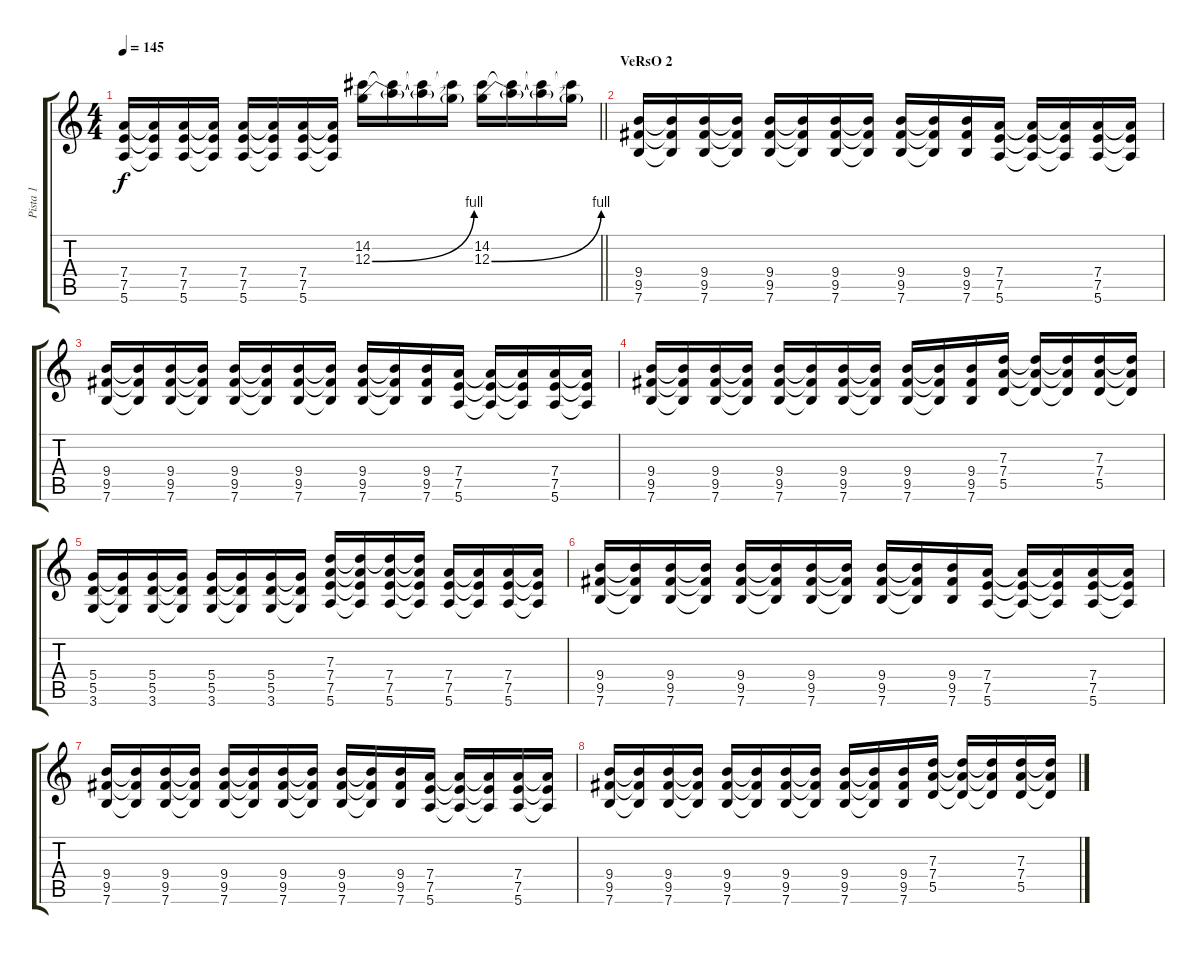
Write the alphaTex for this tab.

\track ("Pista 1" "Pista 1") {instrument distortionguitar}
\staff {score tabs}
\tuning (E4 B3 G3 D3 A2 E2) {hide}
\ts (4 4)
\tempo 145
\clef g2
\barLineRight lightlight
\ks c
(7.4 7.5 5.6).16{dy f} (7.4{t} 7.5{t} 5.6{t}).16 (7.4 7.5 5.6).16 (7.4{t} 7.5{t} 5.6{t}).16 (7.4 7.5 5.6).16 (7.4{t} 7.5{t} 5.6{t}).16 (7.4 7.5 5.6).16 (7.4{t} 7.5{t} 5.6{t}).16 (14.2 12.3{be (bend 0 0 60 4)}).16 (14.2{t} 12.3{t}).16 (14.2{t} 12.3{t}).16 (14.2{t} 12.3{t}).16 (14.2 12.3{be (bend 0 0 60 4)}).16 (14.2{t} 12.3{t}).16 (14.2{t} 12.3{t}).16 (14.2{t} 12.3{t}).16 |
\section ("" "VeRsO 2")
(9.4 9.5 7.6).16 (9.4{t} 9.5{t} 7.6{t}).16 (9.4 9.5 7.6).16 (9.4{t} 9.5{t} 7.6{t}).16 (9.4 9.5 7.6).16 (9.4{t} 9.5{t} 7.6{t}).16 (9.4 9.5 7.6).16 (9.4{t} 9.5{t} 7.6{t}).16 (9.4 9.5 7.6).16 (9.4{t} 9.5{t} 7.6{t}).16 (9.4 9.5 7.6).16 (7.4 7.5 5.6).16 (7.4{t} 7.5{t} 5.6{t}).16 (7.4{t} 7.5{t} 5.6{t}).16 (7.4 7.5 5.6).16 (7.4{t} 7.5{t} 5.6{t}).16 |
(9.4 9.5 7.6).16 (9.4{t} 9.5{t} 7.6{t}).16 (9.4 9.5 7.6).16 (9.4{t} 9.5{t} 7.6{t}).16 (9.4 9.5 7.6).16 (9.4{t} 9.5{t} 7.6{t}).16 (9.4 9.5 7.6).16 (9.4{t} 9.5{t} 7.6{t}).16 (9.4 9.5 7.6).16 (9.4{t} 9.5{t} 7.6{t}).16 (9.4 9.5 7.6).16 (7.4 7.5 5.6).16 (7.4{t} 7.5{t} 5.6{t}).16 (7.4{t} 7.5{t} 5.6{t}).16 (7.4 7.5 5.6).16 (7.4{t} 7.5{t} 5.6{t}).16 |
(9.4 9.5 7.6).16 (9.4{t} 9.5{t} 7.6{t}).16 (9.4 9.5 7.6).16 (9.4{t} 9.5{t} 7.6{t}).16 (9.4 9.5 7.6).16 (9.4{t} 9.5{t} 7.6{t}).16 (9.4 9.5 7.6).16 (9.4{t} 9.5{t} 7.6{t}).16 (9.4 9.5 7.6).16 (9.4{t} 9.5{t} 7.6{t}).16 (9.4 9.5 7.6).16 (7.3 7.4 5.5).16 (7.3{t} 7.4{t} 5.5{t}).16 (7.3{t} 7.4{t} 5.5{t}).16 (7.3 7.4 5.5).16 (7.3{t} 7.4{t} 5.5{t}).16 |
(5.4 5.5 3.6).16 (5.4{t} 5.5{t} 3.6{t}).16 (5.4 5.5 3.6).16 (5.4{t} 5.5{t} 3.6{t}).16 (5.4 5.5 3.6).16 (5.4{t} 5.5{t} 3.6{t}).16 (5.4 5.5 3.6).16 (5.4{t} 5.5{t} 3.6{t}).16 (7.3 7.4 7.5 5.6).16 (7.3{t} 7.4{t} 7.5{t} 5.6{t}).16 (7.3{t} 7.4 7.5 5.6).16 (7.3{t} 7.4{t} 7.5{t} 5.6{t}).16 (7.4 7.5 5.6).16 (7.4{t} 7.5{t} 5.6{t}).16 (7.4 7.5 5.6).16 (7.4{t} 7.5{t} 5.6{t}).16 |
(9.4 9.5 7.6).16 (9.4{t} 9.5{t} 7.6{t}).16 (9.4 9.5 7.6).16 (9.4{t} 9.5{t} 7.6{t}).16 (9.4 9.5 7.6).16 (9.4{t} 9.5{t} 7.6{t}).16 (9.4 9.5 7.6).16 (9.4{t} 9.5{t} 7.6{t}).16 (9.4 9.5 7.6).16 (9.4{t} 9.5{t} 7.6{t}).16 (9.4 9.5 7.6).16 (7.4 7.5 5.6).16 (7.4{t} 7.5{t} 5.6{t}).16 (7.4{t} 7.5{t} 5.6{t}).16 (7.4 7.5 5.6).16 (7.4{t} 7.5{t} 5.6{t}).16 |
(9.4 9.5 7.6).16 (9.4{t} 9.5{t} 7.6{t}).16 (9.4 9.5 7.6).16 (9.4{t} 9.5{t} 7.6{t}).16 (9.4 9.5 7.6).16 (9.4{t} 9.5{t} 7.6{t}).16 (9.4 9.5 7.6).16 (9.4{t} 9.5{t} 7.6{t}).16 (9.4 9.5 7.6).16 (9.4{t} 9.5{t} 7.6{t}).16 (9.4 9.5 7.6).16 (7.4 7.5 5.6).16 (7.4{t} 7.5{t} 5.6{t}).16 (7.4{t} 7.5{t} 5.6{t}).16 (7.4 7.5 5.6).16 (7.4{t} 7.5{t} 5.6{t}).16 |
(9.4 9.5 7.6).16 (9.4{t} 9.5{t} 7.6{t}).16 (9.4 9.5 7.6).16 (9.4{t} 9.5{t} 7.6{t}).16 (9.4 9.5 7.6).16 (9.4{t} 9.5{t} 7.6{t}).16 (9.4 9.5 7.6).16 (9.4{t} 9.5{t} 7.6{t}).16 (9.4 9.5 7.6).16 (9.4{t} 9.5{t} 7.6{t}).16 (9.4 9.5 7.6).16 (7.3 7.4 5.5).16 (7.3{t} 7.4{t} 5.5{t}).16 (7.3{t} 7.4{t} 5.5{t}).16 (7.3 7.4 5.5).16 (7.3{t} 7.4{t} 5.5{t}).16
